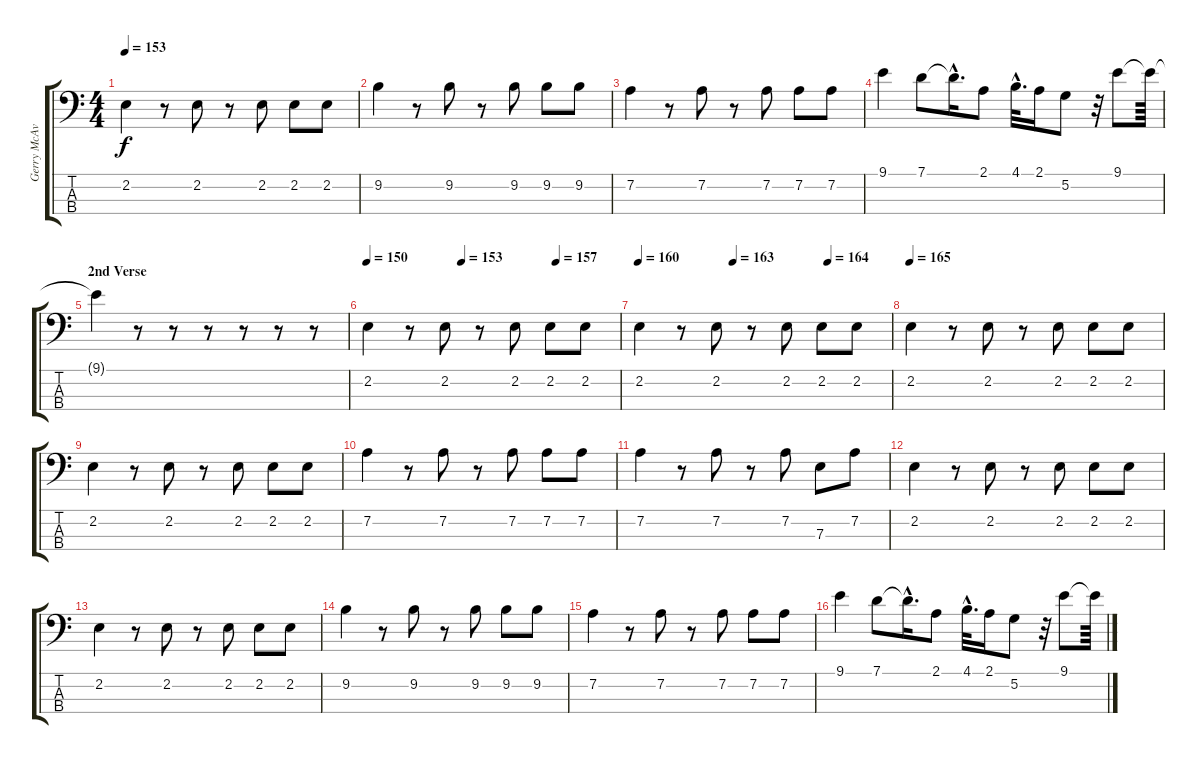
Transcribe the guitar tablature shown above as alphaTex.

\track ("Gerry McAvoy" "Gerry McAv") {instrument electricbassfinger}
\staff {score tabs}
\tuning (G2 D2 A1 E1) {hide}
\ts (4 4)
\tempo 153
\clef f4
\ks c
2.2.4{dy f} r.8 2.2.8 r.8 2.2.8 2.2.8 2.2.8 |
9.2.4 r.8 9.2.8 r.8 9.2.8 9.2.8 9.2.8 |
7.2.4 r.8 7.2.8 r.8 7.2.8 7.2.8 7.2.8 |
9.1.4 7.1.8 7.1{hac t}.16{d} 2.1.8 4.1{hac}.32{d} 2.1.16 5.2.8 r.32 9.1.8 9.1{t}.64 |
\section ("" "2nd Verse")
9.1{t}.4 r.8 r.8 r.8 r.8 r.8 r.8 |
\tempo 150
\tempo (153 0.375)
\tempo (157 0.75)
2.2.4 r.8 2.2.8 r.8 2.2.8 2.2.8 2.2.8 |
\tempo 160
\tempo (163 0.375)
\tempo (164 0.75)
2.2.4 r.8 2.2.8 r.8 2.2.8 2.2.8 2.2.8 |
\tempo 165
2.2.4 r.8 2.2.8 r.8 2.2.8 2.2.8 2.2.8 |
2.2.4 r.8 2.2.8 r.8 2.2.8 2.2.8 2.2.8 |
7.2.4 r.8 7.2.8 r.8 7.2.8 7.2.8 7.2.8 |
7.2.4 r.8 7.2.8 r.8 7.2.8 7.3.8 7.2.8 |
2.2.4 r.8 2.2.8 r.8 2.2.8 2.2.8 2.2.8 |
2.2.4 r.8 2.2.8 r.8 2.2.8 2.2.8 2.2.8 |
9.2.4 r.8 9.2.8 r.8 9.2.8 9.2.8 9.2.8 |
7.2.4 r.8 7.2.8 r.8 7.2.8 7.2.8 7.2.8 |
9.1.4 7.1.8 7.1{hac t}.16{d} 2.1.8 4.1{hac}.32{d} 2.1.16 5.2.8 r.32 9.1.8 9.1{t}.64
